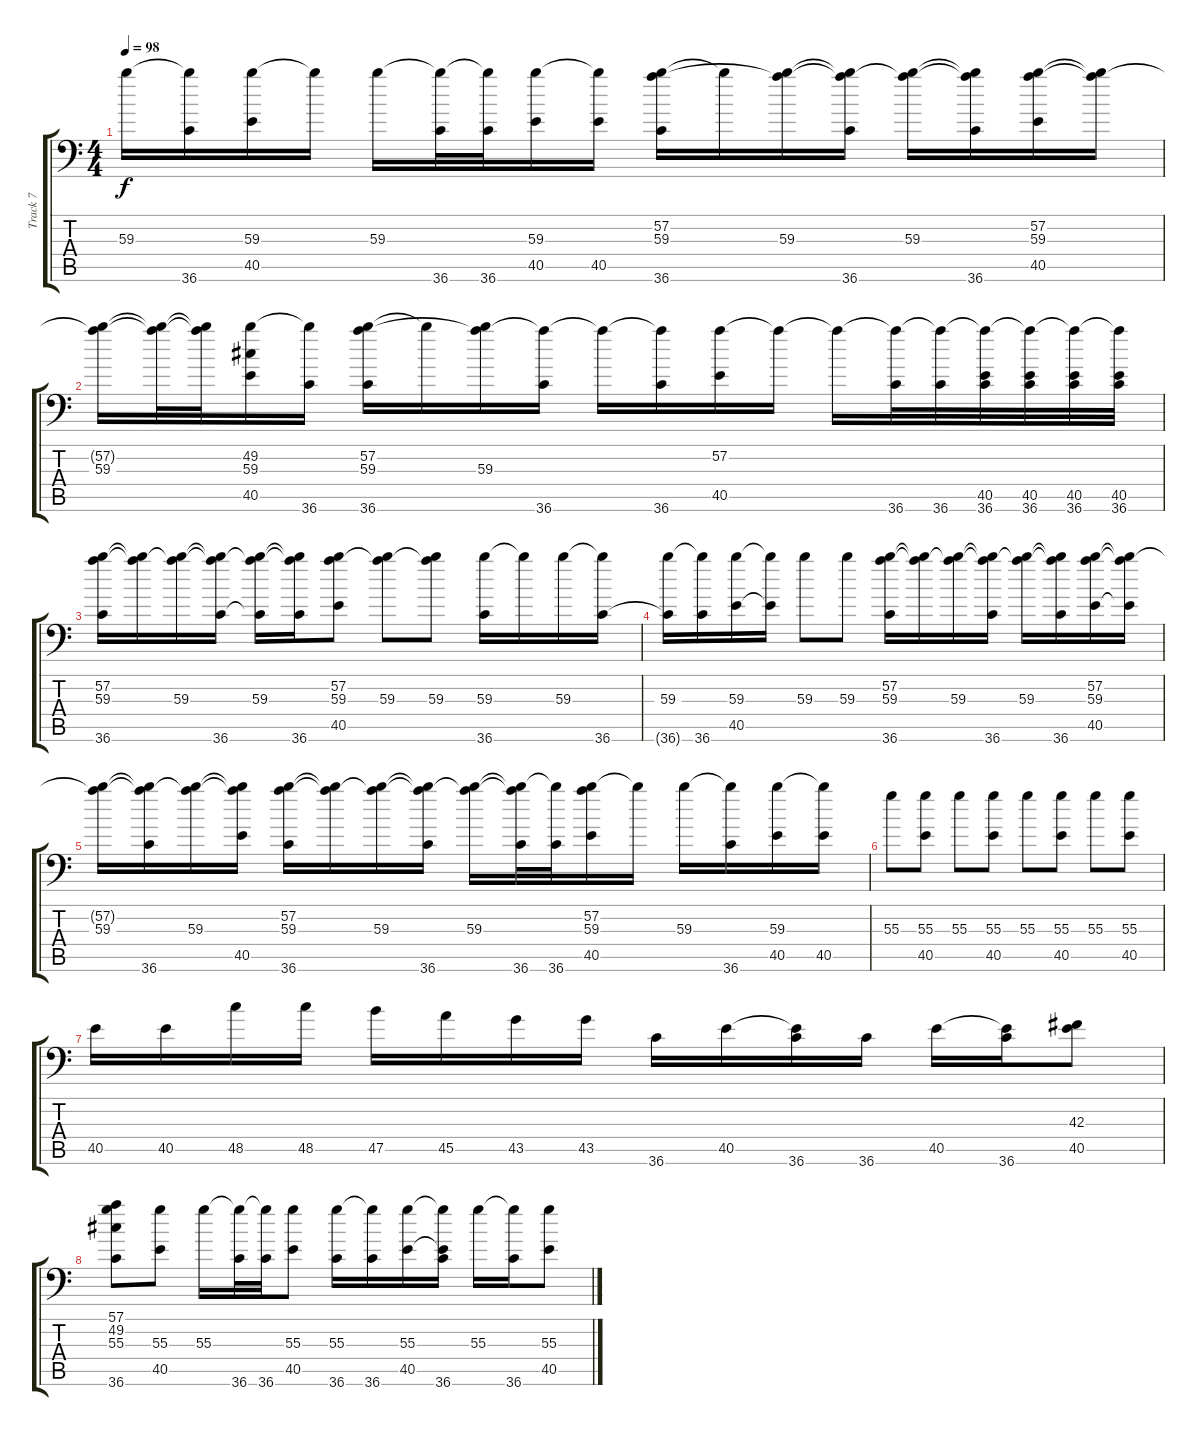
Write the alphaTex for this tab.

\track ("Track 7" "Track 7") {instrument acousticgrandpiano}
\staff {score tabs}
\tuning (C-1 C-1 C-1 C-1 C-1 C-1) {hide}
\ts (4 4)
\tempo 98
\clef f4
\ks c
59.3.16{dy f} (59.3{t} 36.6).16 (59.3 40.5).16 59.3{t}.16 59.3.16 (59.3{t} 36.6).32 (59.3{t} 36.6).32 (59.3 40.5).16 (59.3{t} 40.5).16 (57.2 59.3 36.6).16 59.3{t}.16 (57.2{t} 59.3).16 (57.2{t} 59.3{t} 36.6).16 (57.2{t} 59.3).16 (57.2{t} 59.3{t} 36.6).16 (57.2 59.3 40.5).16 (57.2{t} 59.3{t}).16 |
(57.2{t} 59.3).16 (57.2{t} 59.3{t}).32 (57.2{t} 59.3{t}).32 (49.2 59.3 40.5).16 (59.3{t} 36.6).16 (57.2 59.3 36.6).16 59.3{t}.16 (57.2{t} 59.3).16 (57.2{t} 36.6).16 57.2{t}.16 (57.2{t} 36.6).16 (57.2 40.5).16 57.2{t}.16 57.2{t}.16 (57.2{t} 36.6).32 (57.2{t} 36.6).32 (57.2{t} 40.5 36.6).32 (57.2{t} 40.5 36.6).32 (57.2{t} 40.5 36.6).32 (57.2{t} 40.5 36.6).32 |
(57.2 59.3 36.6).16 (57.2{t} 59.3{t}).16 (57.2{t} 59.3).16 (57.2{t} 59.3{t} 36.6).16 (57.2{t} 59.3 36.6{t}).16 (57.2{t} 59.3{t} 36.6).16 (57.2 59.3 40.5).8 (57.2{t} 59.3).8 (57.2{t} 59.3).8 (59.3 36.6).16 59.3{t}.16 59.3.16 (59.3{t} 36.6).16 |
(59.3 36.6{t}).16 (59.3{t} 36.6).16 (59.3 40.5).16 (59.3{t} 40.5{t}).16 59.3.8 59.3.8 (57.2 59.3 36.6).16 (57.2{t} 59.3{t}).16 (57.2{t} 59.3).16 (57.2{t} 59.3{t} 36.6).16 (57.2{t} 59.3).16 (57.2{t} 59.3{t} 36.6).16 (57.2 59.3 40.5).16 (57.2{t} 59.3{t} 40.5{t}).16 |
(57.2{t} 59.3).16 (57.2{t} 59.3{t} 36.6).16 (57.2{t} 59.3).16 (57.2{t} 59.3{t} 40.5).16 (57.2 59.3 36.6).16 (57.2{t} 59.3{t}).16 (57.2{t} 59.3).16 (57.2{t} 59.3{t} 36.6).16 (57.2{t} 59.3).16 (57.2{t} 59.3{t} 36.6).32 (59.3{t} 36.6).32 (57.2 59.3 40.5).16 59.3{t}.16 59.3.16 (59.3{t} 36.6).16 (59.3 40.5).16 (59.3{t} 40.5).16 |
55.3.8 (55.3 40.5).8 55.3.8 (55.3 40.5).8 55.3.8 (55.3 40.5).8 55.3.8 (55.3 40.5).8 |
40.5.16 40.5.16 48.5.16 48.5.16 47.5.16 45.5.16 43.5.16 43.5.16 36.6.16 40.5.16 (40.5{t} 36.6).16 36.6.16 40.5.16 (40.5{t} 36.6).16 (42.3 40.5).8 |
(57.1 49.2 55.3 36.6).8 (55.3 40.5).8 55.3.16 (55.3{t} 36.6).32 (55.3{t} 36.6).32 (55.3 40.5).8 (55.3 36.6).16 (55.3{t} 36.6).16 (55.3 40.5).16 (55.3{t} 40.5{t} 36.6).16 55.3.16 (55.3{t} 36.6).16 (55.3 40.5).8
